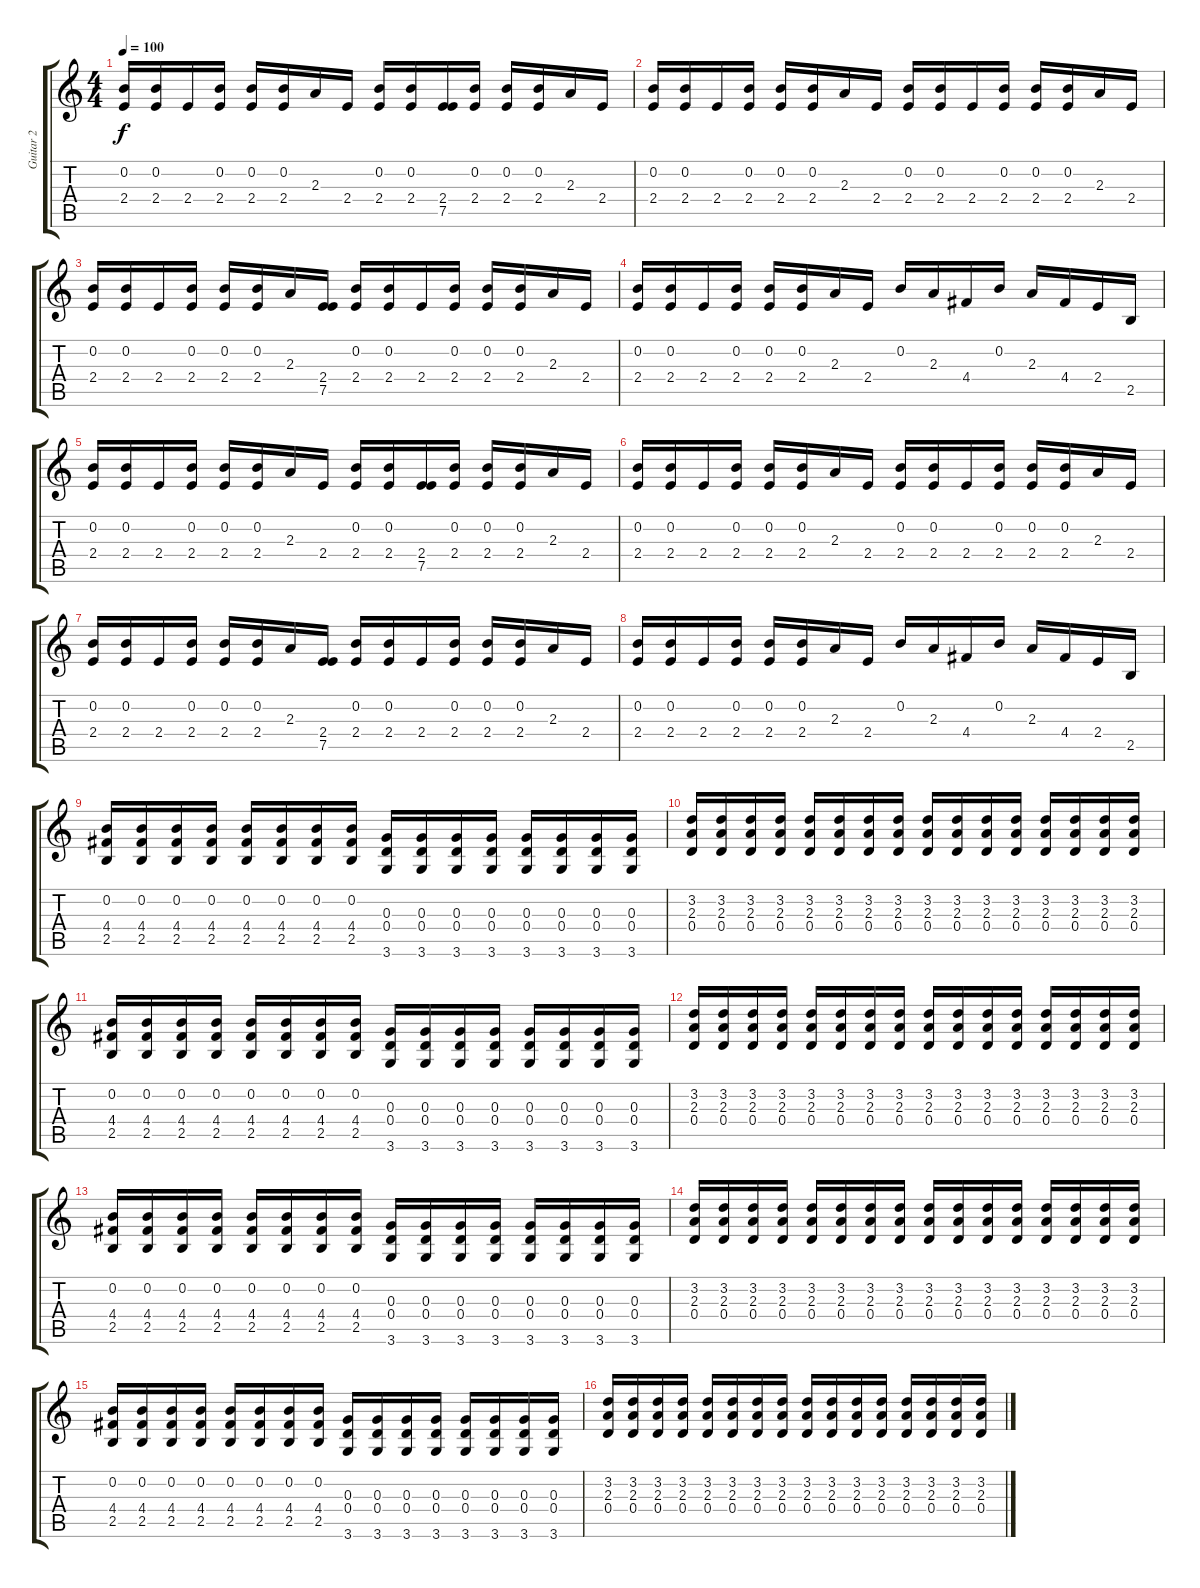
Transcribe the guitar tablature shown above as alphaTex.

\track ("Guitar 2" "Guitar 2") {instrument distortionguitar}
\staff {score tabs}
\tuning (E4 B3 G3 D3 A2 E2) {hide}
\ts (4 4)
\tempo 100
\clef g2
\ks c
(0.2 2.4).16{dy f} (0.2 2.4).16 2.4.16 (0.2 2.4).16 (0.2 2.4).16 (0.2 2.4).16 2.3.16 2.4.16 (0.2 2.4).16 (0.2 2.4).16 (2.4 7.5).16 (0.2 2.4).16 (0.2 2.4).16 (0.2 2.4).16 2.3.16 2.4.16 |
(0.2 2.4).16 (0.2 2.4).16 2.4.16 (0.2 2.4).16 (0.2 2.4).16 (0.2 2.4).16 2.3.16 2.4.16 (0.2 2.4).16 (0.2 2.4).16 2.4.16 (0.2 2.4).16 (0.2 2.4).16 (0.2 2.4).16 2.3.16 2.4.16 |
(0.2 2.4).16 (0.2 2.4).16 2.4.16 (0.2 2.4).16 (0.2 2.4).16 (0.2 2.4).16 2.3.16 (2.4 7.5).16 (0.2 2.4).16 (0.2 2.4).16 2.4.16 (0.2 2.4).16 (0.2 2.4).16 (0.2 2.4).16 2.3.16 2.4.16 |
(0.2 2.4).16 (0.2 2.4).16 2.4.16 (0.2 2.4).16 (0.2 2.4).16 (0.2 2.4).16 2.3.16 2.4.16 0.2.16 2.3.16 4.4.16 0.2.16 2.3.16 4.4.16 2.4.16 2.5.16 |
(0.2 2.4).16 (0.2 2.4).16 2.4.16 (0.2 2.4).16 (0.2 2.4).16 (0.2 2.4).16 2.3.16 2.4.16 (0.2 2.4).16 (0.2 2.4).16 (2.4 7.5).16 (0.2 2.4).16 (0.2 2.4).16 (0.2 2.4).16 2.3.16 2.4.16 |
(0.2 2.4).16 (0.2 2.4).16 2.4.16 (0.2 2.4).16 (0.2 2.4).16 (0.2 2.4).16 2.3.16 2.4.16 (0.2 2.4).16 (0.2 2.4).16 2.4.16 (0.2 2.4).16 (0.2 2.4).16 (0.2 2.4).16 2.3.16 2.4.16 |
(0.2 2.4).16 (0.2 2.4).16 2.4.16 (0.2 2.4).16 (0.2 2.4).16 (0.2 2.4).16 2.3.16 (2.4 7.5).16 (0.2 2.4).16 (0.2 2.4).16 2.4.16 (0.2 2.4).16 (0.2 2.4).16 (0.2 2.4).16 2.3.16 2.4.16 |
(0.2 2.4).16 (0.2 2.4).16 2.4.16 (0.2 2.4).16 (0.2 2.4).16 (0.2 2.4).16 2.3.16 2.4.16 0.2.16 2.3.16 4.4.16 0.2.16 2.3.16 4.4.16 2.4.16 2.5.16 |
(0.2 4.4 2.5).16 (0.2 4.4 2.5).16 (0.2 4.4 2.5).16 (0.2 4.4 2.5).16 (0.2 4.4 2.5).16 (0.2 4.4 2.5).16 (0.2 4.4 2.5).16 (0.2 4.4 2.5).16 (0.3 0.4 3.6).16 (0.3 0.4 3.6).16 (0.3 0.4 3.6).16 (0.3 0.4 3.6).16 (0.3 0.4 3.6).16 (0.3 0.4 3.6).16 (0.3 0.4 3.6).16 (0.3 0.4 3.6).16 |
(3.2 2.3 0.4).16 (3.2 2.3 0.4).16 (3.2 2.3 0.4).16 (3.2 2.3 0.4).16 (3.2 2.3 0.4).16 (3.2 2.3 0.4).16 (3.2 2.3 0.4).16 (3.2 2.3 0.4).16 (3.2 2.3 0.4).16 (3.2 2.3 0.4).16 (3.2 2.3 0.4).16 (3.2 2.3 0.4).16 (3.2 2.3 0.4).16 (3.2 2.3 0.4).16 (3.2 2.3 0.4).16 (3.2 2.3 0.4).16 |
(0.2 4.4 2.5).16 (0.2 4.4 2.5).16 (0.2 4.4 2.5).16 (0.2 4.4 2.5).16 (0.2 4.4 2.5).16 (0.2 4.4 2.5).16 (0.2 4.4 2.5).16 (0.2 4.4 2.5).16 (0.3 0.4 3.6).16 (0.3 0.4 3.6).16 (0.3 0.4 3.6).16 (0.3 0.4 3.6).16 (0.3 0.4 3.6).16 (0.3 0.4 3.6).16 (0.3 0.4 3.6).16 (0.3 0.4 3.6).16 |
(3.2 2.3 0.4).16 (3.2 2.3 0.4).16 (3.2 2.3 0.4).16 (3.2 2.3 0.4).16 (3.2 2.3 0.4).16 (3.2 2.3 0.4).16 (3.2 2.3 0.4).16 (3.2 2.3 0.4).16 (3.2 2.3 0.4).16 (3.2 2.3 0.4).16 (3.2 2.3 0.4).16 (3.2 2.3 0.4).16 (3.2 2.3 0.4).16 (3.2 2.3 0.4).16 (3.2 2.3 0.4).16 (3.2 2.3 0.4).16 |
(0.2 4.4 2.5).16 (0.2 4.4 2.5).16 (0.2 4.4 2.5).16 (0.2 4.4 2.5).16 (0.2 4.4 2.5).16 (0.2 4.4 2.5).16 (0.2 4.4 2.5).16 (0.2 4.4 2.5).16 (0.3 0.4 3.6).16 (0.3 0.4 3.6).16 (0.3 0.4 3.6).16 (0.3 0.4 3.6).16 (0.3 0.4 3.6).16 (0.3 0.4 3.6).16 (0.3 0.4 3.6).16 (0.3 0.4 3.6).16 |
(3.2 2.3 0.4).16 (3.2 2.3 0.4).16 (3.2 2.3 0.4).16 (3.2 2.3 0.4).16 (3.2 2.3 0.4).16 (3.2 2.3 0.4).16 (3.2 2.3 0.4).16 (3.2 2.3 0.4).16 (3.2 2.3 0.4).16 (3.2 2.3 0.4).16 (3.2 2.3 0.4).16 (3.2 2.3 0.4).16 (3.2 2.3 0.4).16 (3.2 2.3 0.4).16 (3.2 2.3 0.4).16 (3.2 2.3 0.4).16 |
(0.2 4.4 2.5).16 (0.2 4.4 2.5).16 (0.2 4.4 2.5).16 (0.2 4.4 2.5).16 (0.2 4.4 2.5).16 (0.2 4.4 2.5).16 (0.2 4.4 2.5).16 (0.2 4.4 2.5).16 (0.3 0.4 3.6).16 (0.3 0.4 3.6).16 (0.3 0.4 3.6).16 (0.3 0.4 3.6).16 (0.3 0.4 3.6).16 (0.3 0.4 3.6).16 (0.3 0.4 3.6).16 (0.3 0.4 3.6).16 |
(3.2 2.3 0.4).16 (3.2 2.3 0.4).16 (3.2 2.3 0.4).16 (3.2 2.3 0.4).16 (3.2 2.3 0.4).16 (3.2 2.3 0.4).16 (3.2 2.3 0.4).16 (3.2 2.3 0.4).16 (3.2 2.3 0.4).16 (3.2 2.3 0.4).16 (3.2 2.3 0.4).16 (3.2 2.3 0.4).16 (3.2 2.3 0.4).16 (3.2 2.3 0.4).16 (3.2 2.3 0.4).16 (3.2 2.3 0.4).16
